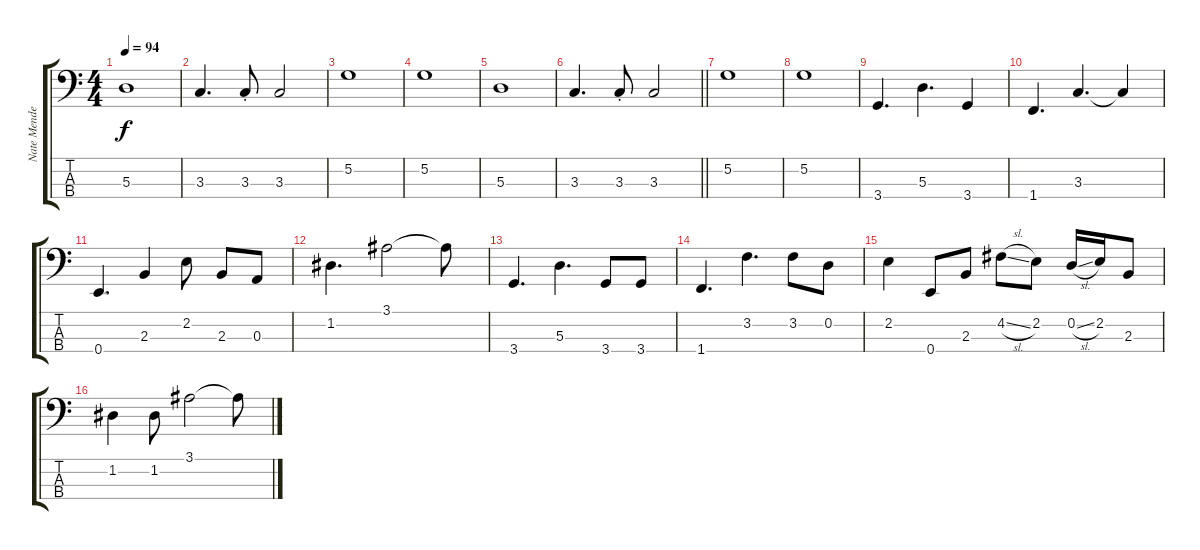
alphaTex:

\track ("Nate Mendel - Bass" "Nate Mende") {instrument electricbassfinger}
\staff {score tabs}
\tuning (G2 D2 A1 E1) {hide}
\ts (4 4)
\tempo 94
\clef f4
\ks c
5.3.1{dy f} |
3.3.4{d} 3.3{st}.8 3.3.2 |
5.2.1 |
5.2.1 |
5.3.1 |
\barLineRight lightlight
3.3.4{d} 3.3{st}.8 3.3.2 |
5.2.1 |
5.2.1 |
3.4.4{d} 5.3.4{d} 3.4.4 |
1.4.4{d} 3.3.4{d} 3.3{t}.4 |
0.4.4{d} 2.3.4 2.2.8 2.3.8 0.3.8 |
1.2.4{d} 3.1.2 3.1{t}.8 |
3.4.4{d} 5.3.4{d} 3.4.8 3.4.8 |
1.4.4{d} 3.2.4{d} 3.2.8 0.2.8 |
2.2.4 0.4.8 2.3.8 4.2{sl}.8 2.2.8 0.2{sl}.16 2.2.16 2.3.8 |
1.2.4 1.2.8 3.1.2 3.1{t}.8
